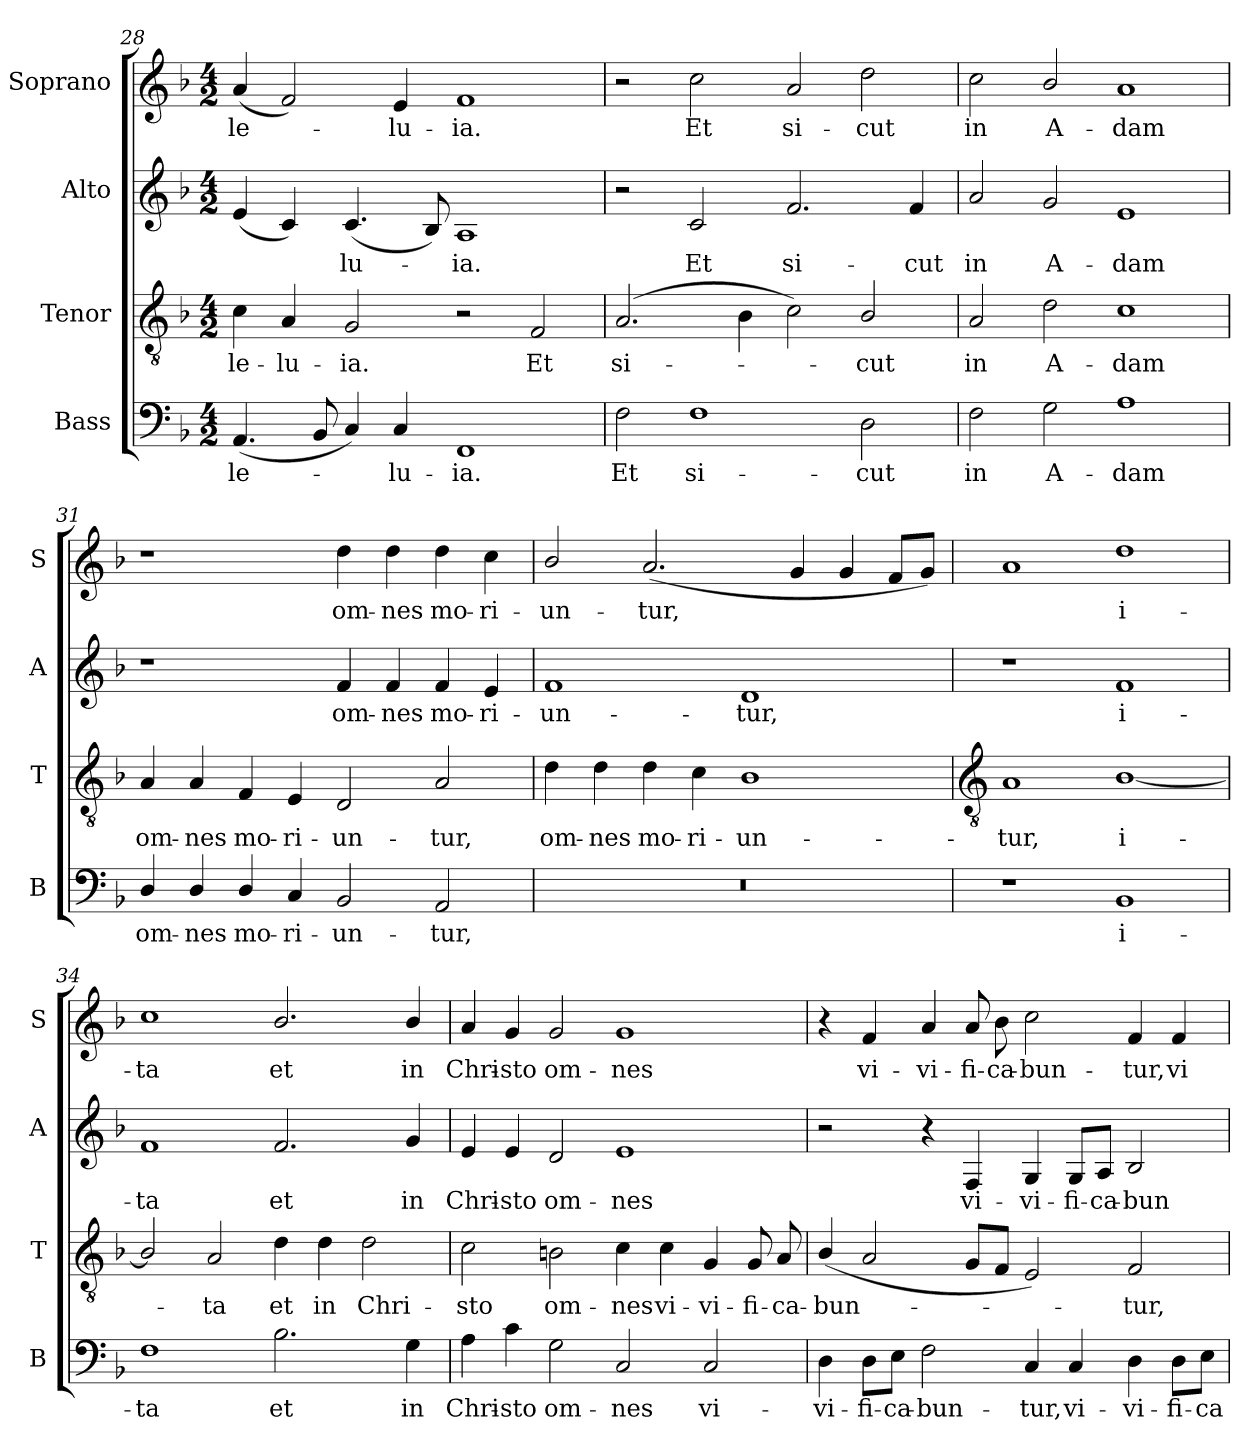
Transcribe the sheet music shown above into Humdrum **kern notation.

**kern	**text	**kern	**text	**kern	**text	**kern	**text
*part4	*part4	*part3	*part3	*part2	*part2	*part1	*part1
*staff4	*staff4	*staff3	*staff3	*staff2	*staff2	*staff1	*staff1
*I"Bass	*	*I"Tenor	*	*I"Alto	*	*I"Soprano	*
*I'B	*	*I'T	*	*I'A	*	*I'S	*
!!LO:LB:g=z
*clefF4	*	*clefGv2	*	*clefG2	*	*clefG2	*
*k[b-]	*	*k[b-]	*	*k[b-]	*	*k[b-]	*
*F:	*	*F:	*	*F:	*	*F:	*
*M4/2	*	*M4/2	*	*M4/2	*	*M4/2	*
=28	=28	=28	=28	=28	=28	=28	=28
!	!LO:LY:b	!	!LO:LY:b	!	!	!	!LO:LY:b
(<4.AA	-le-	4c	-le-	(<4e	.	(<4a	-le-
!	!	!	!LO:LY:b	!	!	!	!
.	.	4A	-lu-	4c)	.	2f)	.
8BB-	.	.	.	.	.	.	.
!	!	!	!LO:LY:b	!	!LO:LY:b	!	!
4C)	.	2G	-ia.	(<4.c	lu-	.	.
!	!LO:LY:b	!	!	!	!	!	!LO:LY:b
4C	lu-	.	.	.	.	4e	lu-
.	.	.	.	8B-)	.	.	.
!	!LO:LY:b	!	!	!	!LO:LY:b	!	!LO:LY:b
1FF	-ia.	2r	.	1A	ia.	1f	-ia.
!	!	!	!LO:LY:b	!	!	!	!
.	.	2F	Et	.	.	.	.
=29	=29	=29	=29	=29	=29	=29	=29
!	!LO:LY:b	!	!LO:LY:b	!	!	!	!
2F	Et	(>2.A	si-	2r	.	2r	.
!	!LO:LY:b	!	!	!	!LO:LY:b	!	!LO:LY:b
1F	si-	.	.	2c	Et	2cc	Et
.	.	4B-	.	.	.	.	.
!	!	!	!	!	!LO:LY:b	!	!LO:LY:b
.	.	2c)	.	2.f	si-	2a	si-
!	!LO:LY:b	!	!LO:LY:b	!	!	!	!LO:LY:b
2D	-cut	2B-/	cut	.	.	2dd	-cut
!	!	!	!	!	!LO:LY:b	!	!
.	.	.	.	4f	-cut	.	.
=30	=30	=30	=30	=30	=30	=30	=30
!	!LO:LY:b	!	!LO:LY:b	!	!LO:LY:b	!	!LO:LY:b
2F	in	2A	in	2a	in	2cc	in
!	!LO:LY:b	!	!LO:LY:b	!	!LO:LY:b	!	!LO:LY:b
2G	A-	2d	A-	2g	A-	2b-/	A-
!	!LO:LY:b	!	!LO:LY:b	!	!LO:LY:b	!	!LO:LY:b
1A	-dam	1c	-dam	1e	-dam	1a	-dam
=31	=31	=31	=31	=31	=31	=31	=31
!	!LO:LY:b	!	!LO:LY:b	!	!	!	!
4D/	om-	4A	om-	1r	.	1r	.
!	!LO:LY:b	!	!LO:LY:b	!	!	!	!
4D/	-nes	4A	-nes	.	.	.	.
!	!LO:LY:b	!	!LO:LY:b	!	!	!	!
4D/	mo-	4F	mo-	.	.	.	.
!	!LO:LY:b	!	!LO:LY:b	!	!	!	!
4C	-ri-	4E	-ri-	.	.	.	.
!	!LO:LY:b	!	!LO:LY:b	!	!LO:LY:b	!	!LO:LY:b
2BB-	-un-	2D	-un-	4f	om-	4dd	om-
!	!	!	!	!	!LO:LY:b	!	!LO:LY:b
.	.	.	.	4f	-nes	4dd	-nes
!	!LO:LY:b	!	!LO:LY:b	!	!LO:LY:b	!	!LO:LY:b
2AA	-tur,	2A	-tur,	4f	mo-	4dd	mo-
!	!	!	!	!	!LO:LY:b	!	!LO:LY:b
.	.	.	.	4e	-ri-	4cc	-ri-
=32	=32	=32	=32	=32	=32	=32	=32
!	!	!	!LO:LY:b	!	!LO:LY:b	!	!LO:LY:b
0r	.	4d	om-	1f	-un-	2b-/	-un-
!	!	!	!LO:LY:b	!	!	!	!
.	.	4d	-nes	.	.	.	.
!	!	!	!LO:LY:b	!	!	!	!LO:LY:b
.	.	4d	mo-	.	.	(<2.a	-tur,
!	!	!	!LO:LY:b	!	!	!	!
.	.	4c	-ri-	.	.	.	.
!	!	!	!LO:LY:b	!	!LO:LY:b	!	!
.	.	1B-	-un-	1d	-tur,	.	.
.	.	.	.	.	.	4g	.
.	.	.	.	.	.	4g	.
.	.	.	.	.	.	8fL	.
.	.	.	.	.	.	8gJ)	.
!!LO:LB:g=z
=33	=33	=33	=33	=33	=33	=33	=33
*	*	*clefGv2	*	*	*	*	*
!	!	!	!LO:LY:b	!	!	!	!
1r	.	1A	-tur,	1r	.	1a	.
!	!LO:LY:b	!	!LO:LY:b	!	!LO:LY:b	!	!LO:LY:b
1BB-	i-	[1B-/	i-	1f	i-	1dd	i-
=34	=34	=34	=34	=34	=34	=34	=34
!	!LO:LY:b	!	!	!	!LO:LY:b	!	!LO:LY:b
1F	-ta	2B-/]	.	1f	-ta	1cc	-ta
!	!	!	!LO:LY:b	!	!	!	!
.	.	2A	ta	.	.	.	.
!	!LO:LY:b	!	!LO:LY:b	!	!LO:LY:b	!	!LO:LY:b
2.B-	et	4d	et	2.f	et	2.b-/	et
!	!	!	!LO:LY:b	!	!	!	!
.	.	4d	in	.	.	.	.
!	!	!	!LO:LY:b	!	!	!	!
.	.	2d	Chri-	.	.	.	.
!	!LO:LY:b	!	!	!	!LO:LY:b	!	!LO:LY:b
4G	in	.	.	4g	in	4b-/	in
=35	=35	=35	=35	=35	=35	=35	=35
!	!LO:LY:b	!	!LO:LY:b	!	!LO:LY:b	!	!LO:LY:b
4A	Chri-	2c	-sto	4e	Chri-	4a	Chri-
!	!LO:LY:b	!	!	!	!LO:LY:b	!	!LO:LY:b
4c	-sto	.	.	4e	-sto	4g	-sto
!	!LO:LY:b	!	!LO:LY:b	!	!LO:LY:b	!	!LO:LY:b
2G	om-	2Bn	om-	2d	om-	2g	om-
!	!LO:LY:b	!	!LO:LY:b	!	!LO:LY:b	!	!LO:LY:b
2C	-nes	4c	-nes	1e	-nes	1g	-nes
!	!	!	!LO:LY:b	!	!	!	!
.	.	4c	vi-	.	.	.	.
!	!LO:LY:b	!	!LO:LY:b	!	!	!	!
2C	vi-	4G	-vi-	.	.	.	.
!	!	!	!LO:LY:b	!	!	!	!
.	.	8G	-fi-	.	.	.	.
!	!	!	!LO:LY:b	!	!	!	!
.	.	8A	-ca-	.	.	.	.
=36	=36	=36	=36	=36	=36	=36	=36
!	!LO:LY:b	!	!LO:LY:b	!	!	!	!
4D	-vi-	(<4B-/	-bun-	2r	.	4r	.
!	!LO:LY:b	!	!	!	!	!	!LO:LY:b
8D\L	-fi-	2A	.	.	.	4f	vi-
!	!LO:LY:b	!	!	!	!	!	!
8E\J	-ca-	.	.	.	.	.	.
!	!LO:LY:b	!	!	!	!	!	!LO:LY:b
2F	-bun-	.	.	4r	.	4a	-vi-
!	!	!	!	!	!LO:LY:b	!	!LO:LY:b
.	.	8GL	.	4F	vi-	8a	-fi-
!	!	!	!	!	!	!	!LO:LY:b
.	.	8FJ	.	.	.	8b-	-ca-
!	!LO:LY:b	!	!	!	!LO:LY:b	!	!LO:LY:b
4C	-tur,	2E)	.	4G	-vi-	2cc	-bun-
!	!LO:LY:b	!	!	!	!LO:LY:b	!	!
4C	vi-	.	.	8G/L	-fi-	.	.
!	!	!	!	!	!LO:LY:b	!	!
.	.	.	.	8A/J	-ca-	.	.
!	!LO:LY:b	!	!LO:LY:b	!	!LO:LY:b	!	!LO:LY:b
4D	-vi-	2F	tur,	2B-	-bun-	4f	-tur,
!	!LO:LY:b	!	!	!	!	!	!LO:LY:b
8D\L	-fi-	.	.	.	.	4f	vi-
!	!LO:LY:b	!	!	!	!	!	!
8E\J	-ca-	.	.	.	.	.	.
=	=	=	=	=	=	=	=
*-	*-	*-	*-	*-	*-	*-	*-
